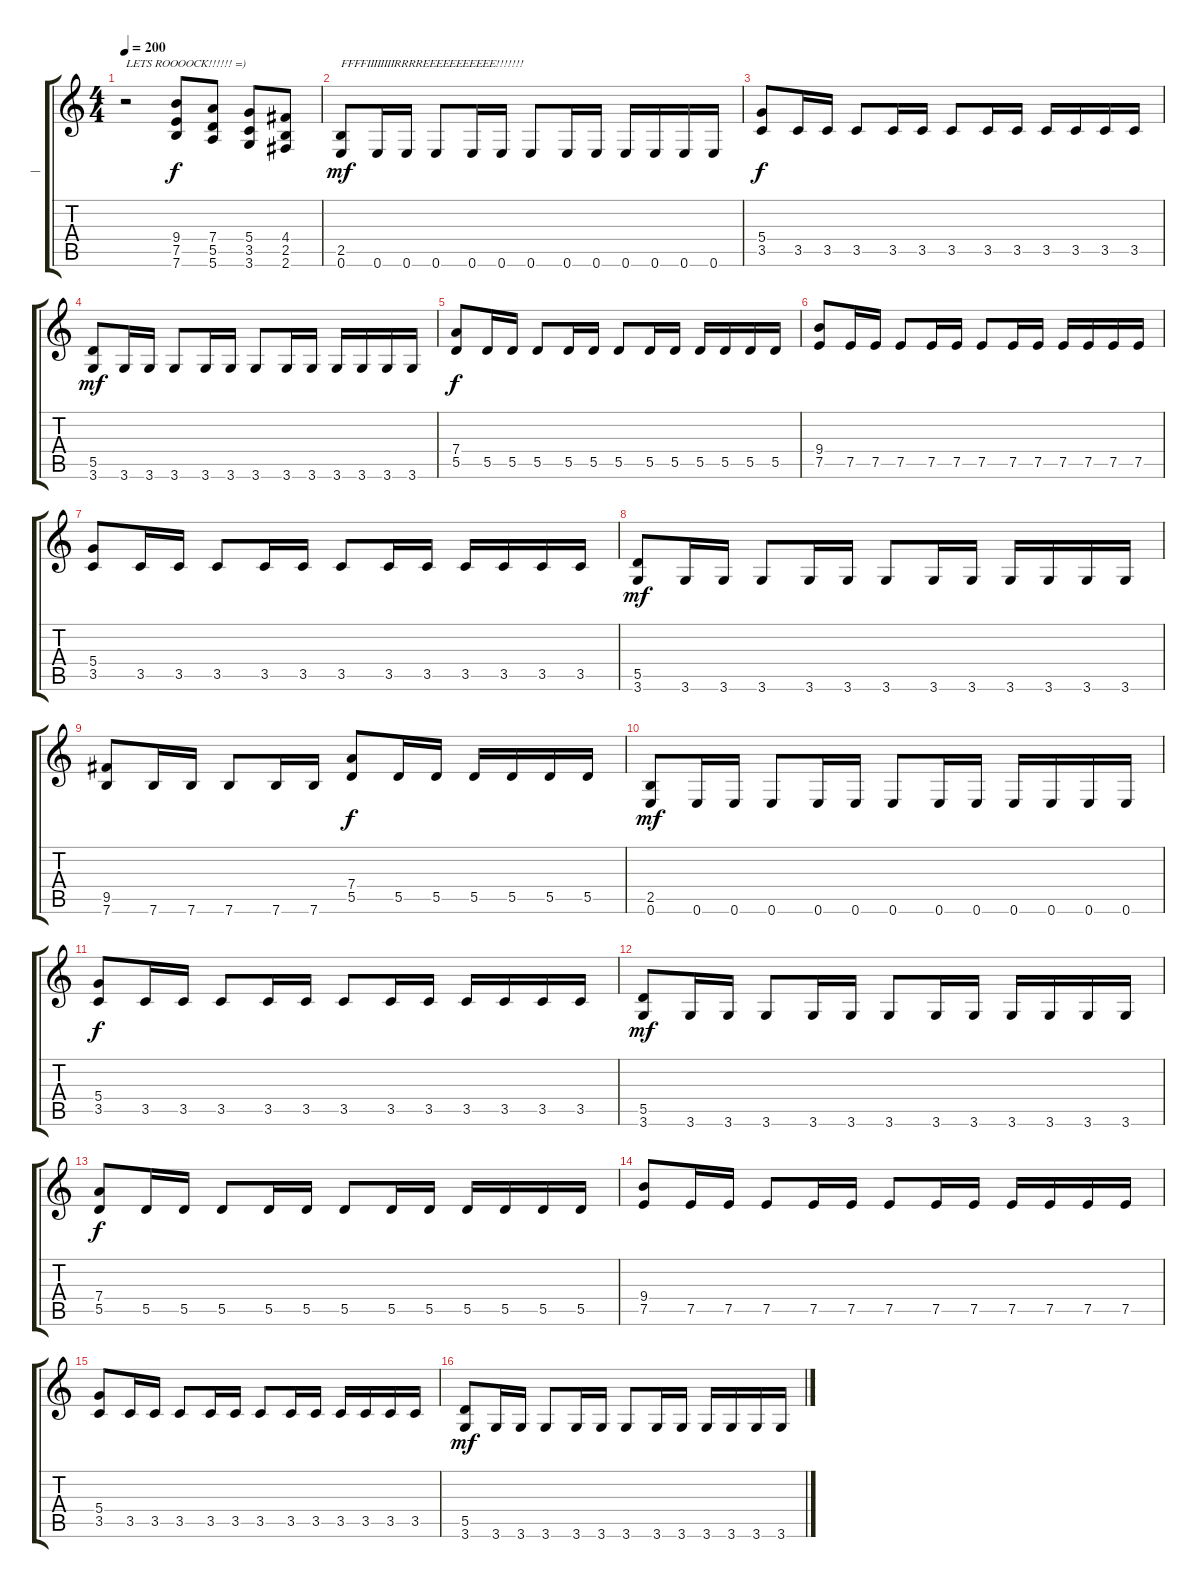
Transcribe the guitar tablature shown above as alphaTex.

\track ("   |" "   |") {instrument distortionguitar}
\staff {score tabs}
\tuning (E4 B3 G3 D3 A2 E2) {hide}
\ts (4 4)
\tempo 200
\clef g2
\ks c
r.2{txt "LETS ROOOOCK!!!!!! =)" dy f instrument distortionguitar} (9.4 7.5 7.6).8 (7.4 5.5 5.6).8 (5.4 3.5 3.6).8 (4.4 2.5 2.6).8 |
\section ("" "")
(2.5 0.6).8{txt "FFFFIIIIIIIIRRRREEEEEEEEEEE!!!!!!!" dy mf} 0.6.16 0.6.16 0.6.8 0.6.16 0.6.16 0.6.8 0.6.16 0.6.16 0.6.16 0.6.16 0.6.16 0.6.16 |
(5.4 3.5).8{dy f} 3.5.16 3.5.16 3.5.8 3.5.16 3.5.16 3.5.8 3.5.16 3.5.16 3.5.16 3.5.16 3.5.16 3.5.16 |
(5.5 3.6).8{dy mf} 3.6.16 3.6.16 3.6.8 3.6.16 3.6.16 3.6.8 3.6.16 3.6.16 3.6.16 3.6.16 3.6.16 3.6.16 |
(7.4 5.5).8{dy f} 5.5.16 5.5.16 5.5.8 5.5.16 5.5.16 5.5.8 5.5.16 5.5.16 5.5.16 5.5.16 5.5.16 5.5.16 |
(9.4 7.5).8 7.5.16 7.5.16 7.5.8 7.5.16 7.5.16 7.5.8 7.5.16 7.5.16 7.5.16 7.5.16 7.5.16 7.5.16 |
(5.4 3.5).8 3.5.16 3.5.16 3.5.8 3.5.16 3.5.16 3.5.8 3.5.16 3.5.16 3.5.16 3.5.16 3.5.16 3.5.16 |
(5.5 3.6).8{dy mf} 3.6.16 3.6.16 3.6.8 3.6.16 3.6.16 3.6.8 3.6.16 3.6.16 3.6.16 3.6.16 3.6.16 3.6.16 |
(9.5 7.6).8 7.6.16 7.6.16 7.6.8 7.6.16 7.6.16 (7.4 5.5).8{dy f} 5.5.16 5.5.16 5.5.16 5.5.16 5.5.16 5.5.16 |
\section ("" "")
(2.5 0.6).8{dy mf} 0.6.16 0.6.16 0.6.8 0.6.16 0.6.16 0.6.8 0.6.16 0.6.16 0.6.16 0.6.16 0.6.16 0.6.16 |
(5.4 3.5).8{dy f} 3.5.16 3.5.16 3.5.8 3.5.16 3.5.16 3.5.8 3.5.16 3.5.16 3.5.16 3.5.16 3.5.16 3.5.16 |
(5.5 3.6).8{dy mf} 3.6.16 3.6.16 3.6.8 3.6.16 3.6.16 3.6.8 3.6.16 3.6.16 3.6.16 3.6.16 3.6.16 3.6.16 |
(7.4 5.5).8{dy f} 5.5.16 5.5.16 5.5.8 5.5.16 5.5.16 5.5.8 5.5.16 5.5.16 5.5.16 5.5.16 5.5.16 5.5.16 |
(9.4 7.5).8 7.5.16 7.5.16 7.5.8 7.5.16 7.5.16 7.5.8 7.5.16 7.5.16 7.5.16 7.5.16 7.5.16 7.5.16 |
(5.4 3.5).8 3.5.16 3.5.16 3.5.8 3.5.16 3.5.16 3.5.8 3.5.16 3.5.16 3.5.16 3.5.16 3.5.16 3.5.16 |
(5.5 3.6).8{dy mf} 3.6.16 3.6.16 3.6.8 3.6.16 3.6.16 3.6.8 3.6.16 3.6.16 3.6.16 3.6.16 3.6.16 3.6.16
